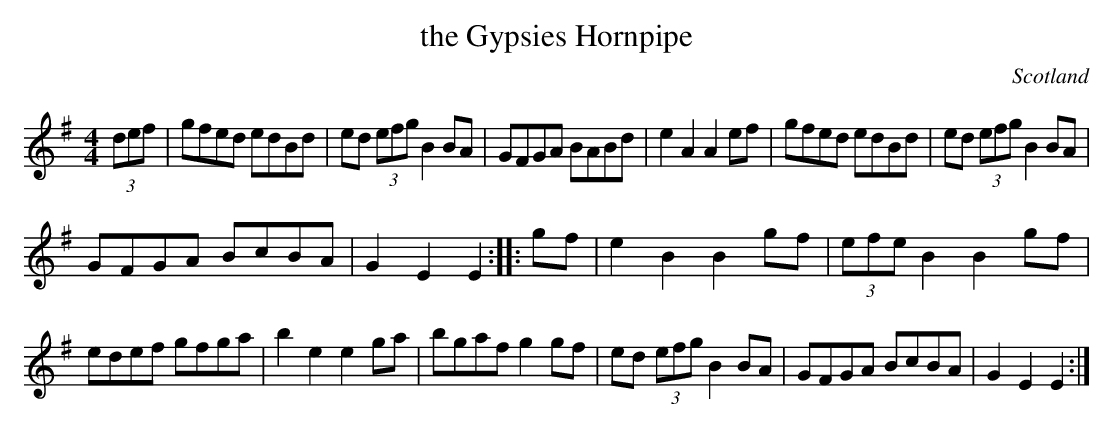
X:1
T:the Gypsies Hornpipe
M:4/4
O:Scotland
K:E minor
(3def|\
gfed edBd|ed (3efg B2BA|GFGA BABd|e2A2 A2ef|\
gfed edBd|ed (3efg B2BA|
GFGA BcBA|G2E2 E2::\
gf|\
e2B2 B2gf|(3efe B2 B2gf|
edef gfga|b2e2 e2ga|\
bgaf g2gf|ed (3efg B2BA|GFGA BcBA|G2E2 E2:|
